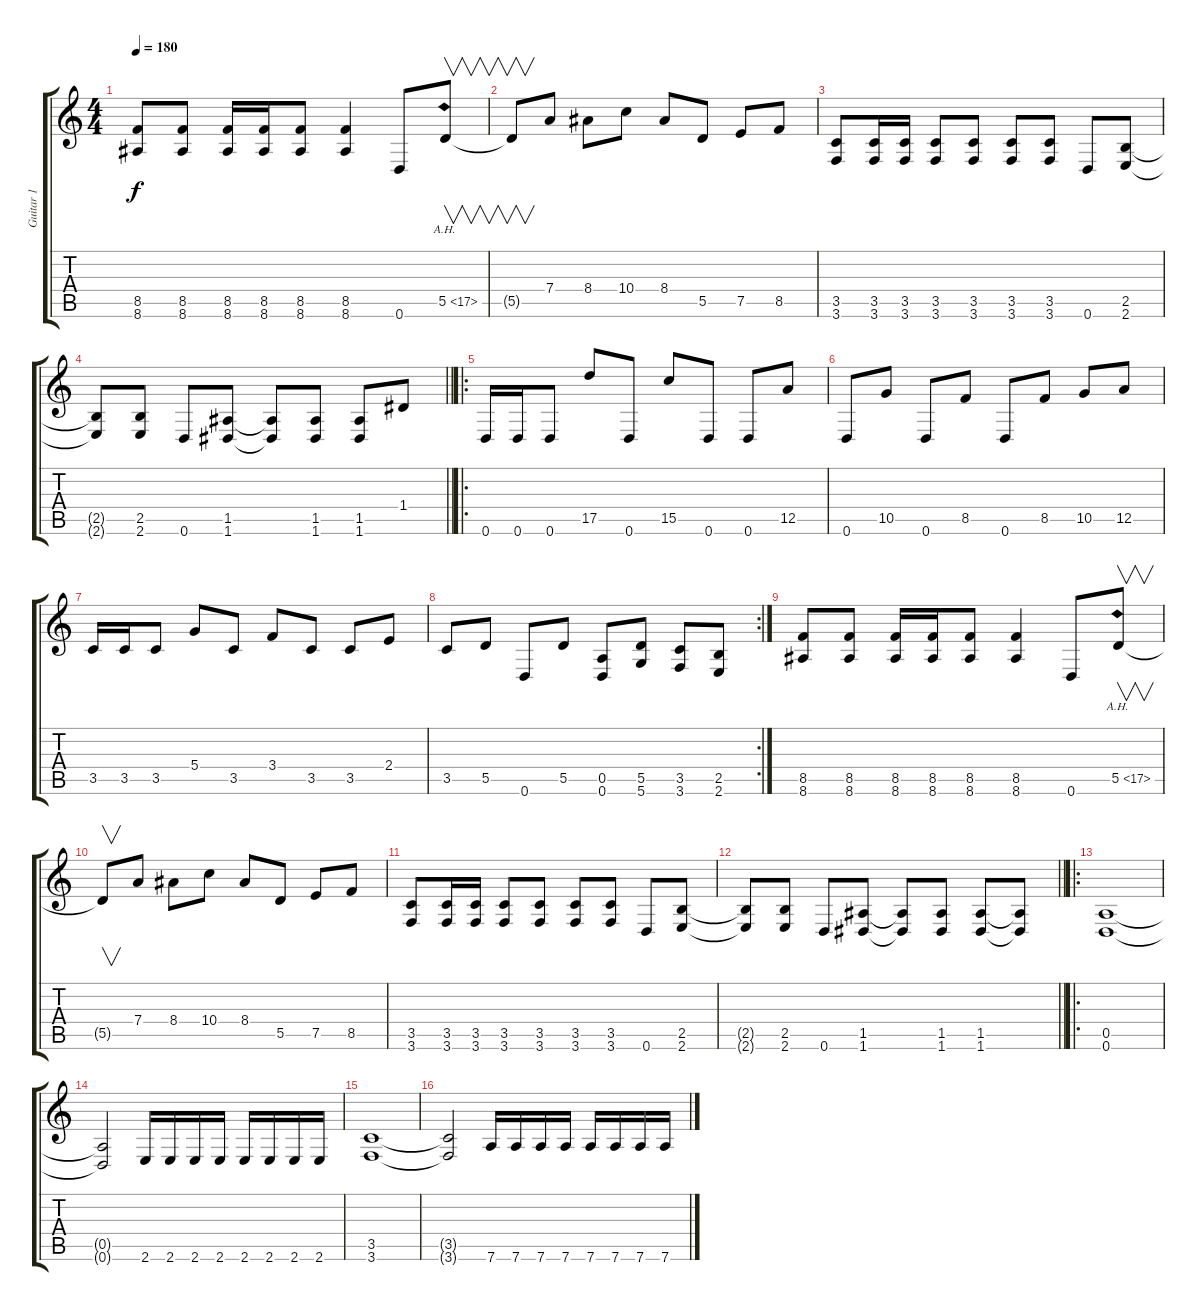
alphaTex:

\track ("Guitar 1" "Guitar 1") {instrument distortionguitar}
\staff {score tabs}
\tuning (E4 B3 G3 D3 A2 D2) {hide}
\ts (4 4)
\tempo 180
\clef g2
\ks c
(8.5 8.6).8{dy f} (8.5 8.6).8 (8.5 8.6).16 (8.5 8.6).16 (8.5 8.6).8 (8.5 8.6).4 0.6.8 5.5{ah 12}.8{v} |
5.5{t}.8{v} 7.4.8 8.4.8 10.4.8 8.4.8 5.5.8 7.5.8 8.5.8 |
(3.5 3.6).8 (3.5 3.6).16 (3.5 3.6).16 (3.5 3.6).8 (3.5 3.6).8 (3.5 3.6).8 (3.5 3.6).8 0.6.8 (2.5 2.6).8 |
\barLineRight lightlight
(2.5{t} 2.6{t}).8 (2.5 2.6).8 0.6.8 (1.5 1.6).8 (1.5{t} 1.6{t}).8 (1.5 1.6).8 (1.5 1.6).8 1.4.8 |
\ro
0.6.16 0.6.16 0.6.8 17.5.8 0.6.8 15.5.8 0.6.8 0.6.8 12.5.8 |
0.6.8 10.5.8 0.6.8 8.5.8 0.6.8 8.5.8 10.5.8 12.5.8 |
3.5.16 3.5.16 3.5.8 5.4.8 3.5.8 3.4.8 3.5.8 3.5.8 2.4.8 |
\rc 2
3.5.8 5.5.8 0.6.8 5.5.8 (0.5 0.6).8 (5.5 5.6).8 (3.5 3.6).8 (2.5 2.6).8 |
(8.5 8.6).8 (8.5 8.6).8 (8.5 8.6).16 (8.5 8.6).16 (8.5 8.6).8 (8.5 8.6).4 0.6.8 5.5{ah 12}.8{v} |
5.5{t}.8{v} 7.4.8 8.4.8 10.4.8 8.4.8 5.5.8 7.5.8 8.5.8 |
(3.5 3.6).8 (3.5 3.6).16 (3.5 3.6).16 (3.5 3.6).8 (3.5 3.6).8 (3.5 3.6).8 (3.5 3.6).8 0.6.8 (2.5 2.6).8 |
\barLineRight lightlight
(2.5{t} 2.6{t}).8 (2.5 2.6).8 0.6.8 (1.5 1.6).8 (1.5{t} 1.6{t}).8 (1.5 1.6).8 (1.5 1.6).8 (1.5{t} 1.6{t}).8 |
\ro
(0.5 0.6).1 |
(0.5{t} 0.6{t}).2 2.6.16 2.6.16 2.6.16 2.6.16 2.6.16 2.6.16 2.6.16 2.6.16 |
(3.5 3.6).1 |
(3.5{t} 3.6{t}).2 7.6.16 7.6.16 7.6.16 7.6.16 7.6.16 7.6.16 7.6.16 7.6.16
